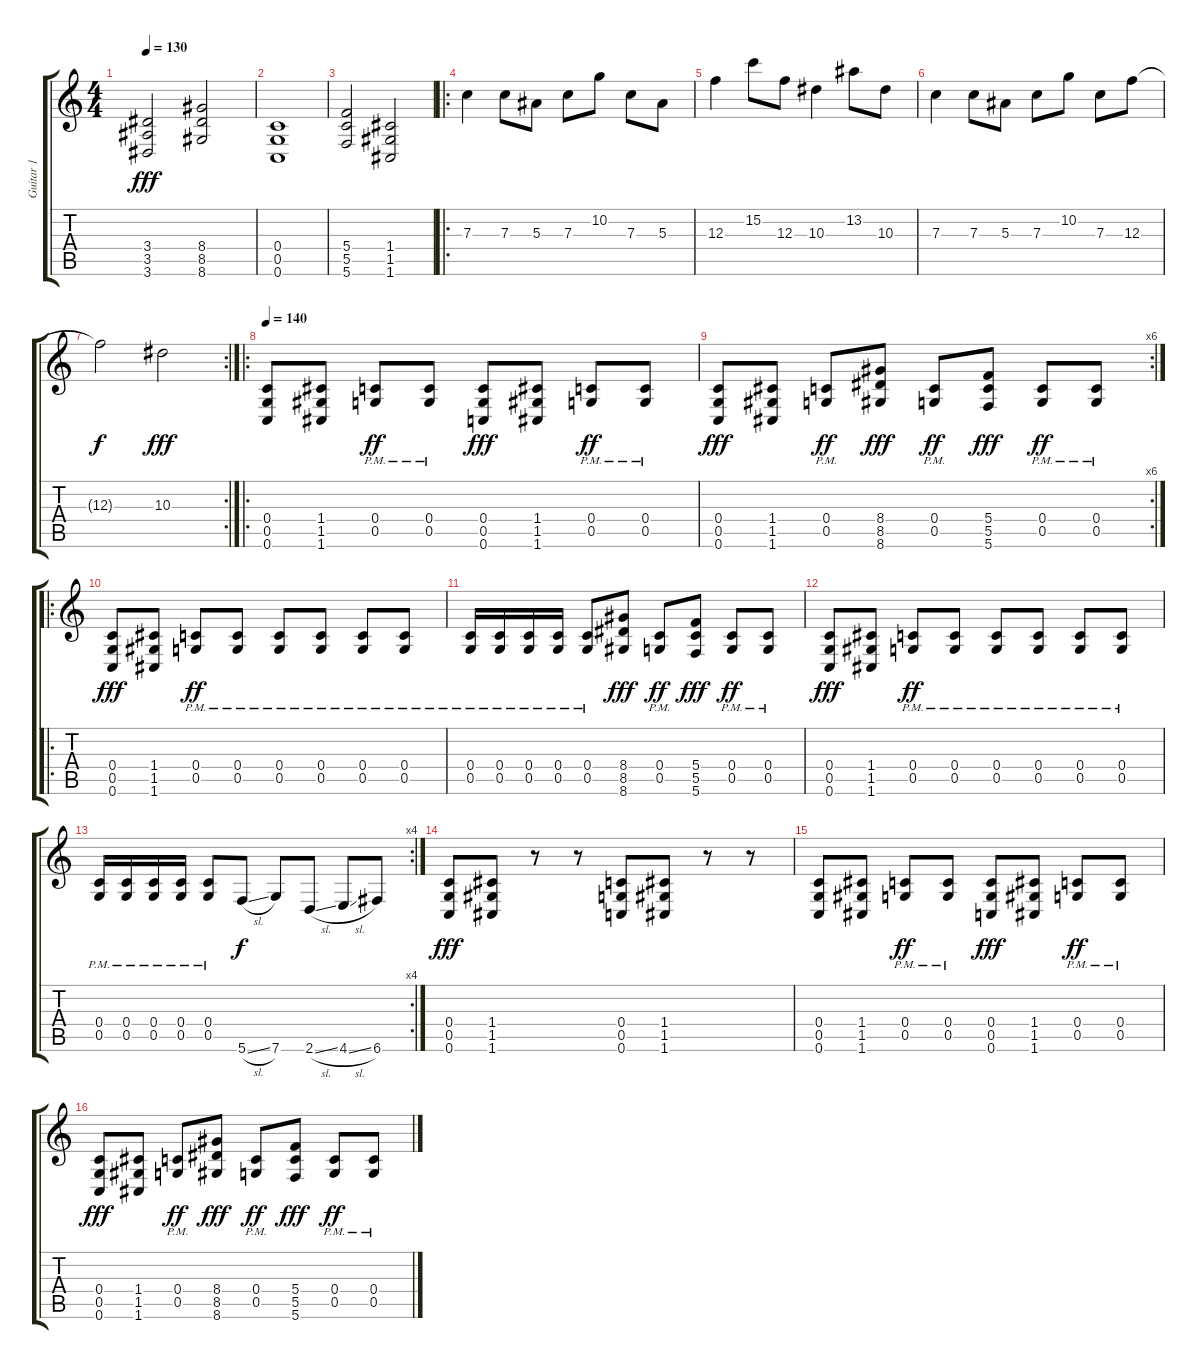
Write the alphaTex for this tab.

\track ("Guitar 1" "Guitar 1") {instrument overdrivenguitar}
\staff {score tabs}
\tuning (D4 A3 F3 C3 G2 C2) {hide}
\ts (4 4)
\tempo 130
\clef g2
\ks c
(3.4 3.5 3.6).2{dy fff} (8.4 8.5 8.6).2 |
(0.4 0.5 0.6).1 |
(5.4 5.5 5.6).2 (1.4 1.5 1.6).2 |
\ro
7.3.4 7.3.8 5.3.8 7.3.8 10.2.8 7.3.8 5.3.8 |
12.3.4 15.2.8 12.3.8 10.3.4 13.2.8 10.3.8 |
7.3.4 7.3.8 5.3.8 7.3.8 10.2.8 7.3.8 12.3.8 |
\rc 2
12.3{t}.2{dy f} 10.3.2{dy fff} |
\ro
\tempo 140
(0.4 0.5 0.6).8 (1.4 1.5 1.6).8 (0.4{pm} 0.5{pm}).8{dy ff} (0.4{pm} 0.5{pm}).8 (0.4 0.5 0.6).8{dy fff} (1.4 1.5 1.6).8 (0.4{pm} 0.5{pm}).8{dy ff} (0.4{pm} 0.5{pm}).8 |
\rc 6
(0.4 0.5 0.6).8{dy fff} (1.4 1.5 1.6).8 (0.4{pm} 0.5{pm}).8{dy ff} (8.4 8.5 8.6).8{dy fff} (0.4{pm} 0.5{pm}).8{dy ff} (5.4 5.5 5.6).8{dy fff} (0.4{pm} 0.5{pm}).8{dy ff} (0.4{pm} 0.5{pm}).8 |
\ro
(0.4 0.5 0.6).8{dy fff} (1.4 1.5 1.6).8 (0.4{pm} 0.5{pm}).8{dy ff} (0.4{pm} 0.5{pm}).8 (0.4{pm} 0.5{pm}).8 (0.4{pm} 0.5{pm}).8 (0.4{pm} 0.5{pm}).8 (0.4{pm} 0.5{pm}).8 |
(0.4{pm} 0.5{pm}).16 (0.4{pm} 0.5{pm}).16 (0.4{pm} 0.5{pm}).16 (0.4{pm} 0.5{pm}).16 (0.4{pm} 0.5{pm}).8 (8.4 8.5 8.6).8{dy fff} (0.4{pm} 0.5{pm}).8{dy ff} (5.4 5.5 5.6).8{dy fff} (0.4{pm} 0.5{pm}).8{dy ff} (0.4{pm} 0.5{pm}).8 |
(0.4 0.5 0.6).8{dy fff} (1.4 1.5 1.6).8 (0.4{pm} 0.5{pm}).8{dy ff} (0.4{pm} 0.5{pm}).8 (0.4{pm} 0.5{pm}).8 (0.4{pm} 0.5{pm}).8 (0.4{pm} 0.5{pm}).8 (0.4{pm} 0.5{pm}).8 |
\rc 4
(0.4{pm} 0.5{pm}).16 (0.4{pm} 0.5{pm}).16 (0.4{pm} 0.5{pm}).16 (0.4{pm} 0.5{pm}).16 (0.4{pm} 0.5{pm}).8 5.6{sl}.8{dy f} 7.6.8 2.6{sl}.8 4.6{sl}.8 6.6.8 |
(0.4 0.5 0.6).8{dy fff} (1.4 1.5 1.6).8 r.8 r.8 (0.4 0.5 0.6).8 (1.4 1.5 1.6).8 r.8 r.8 |
(0.4 0.5 0.6).8 (1.4 1.5 1.6).8 (0.4{pm} 0.5{pm}).8{dy ff} (0.4{pm} 0.5{pm}).8 (0.4 0.5 0.6).8{dy fff} (1.4 1.5 1.6).8 (0.4{pm} 0.5{pm}).8{dy ff} (0.4{pm} 0.5{pm}).8 |
(0.4 0.5 0.6).8{dy fff} (1.4 1.5 1.6).8 (0.4{pm} 0.5{pm}).8{dy ff} (8.4 8.5 8.6).8{dy fff} (0.4{pm} 0.5{pm}).8{dy ff} (5.4 5.5 5.6).8{dy fff} (0.4{pm} 0.5{pm}).8{dy ff} (0.4{pm} 0.5{pm}).8
